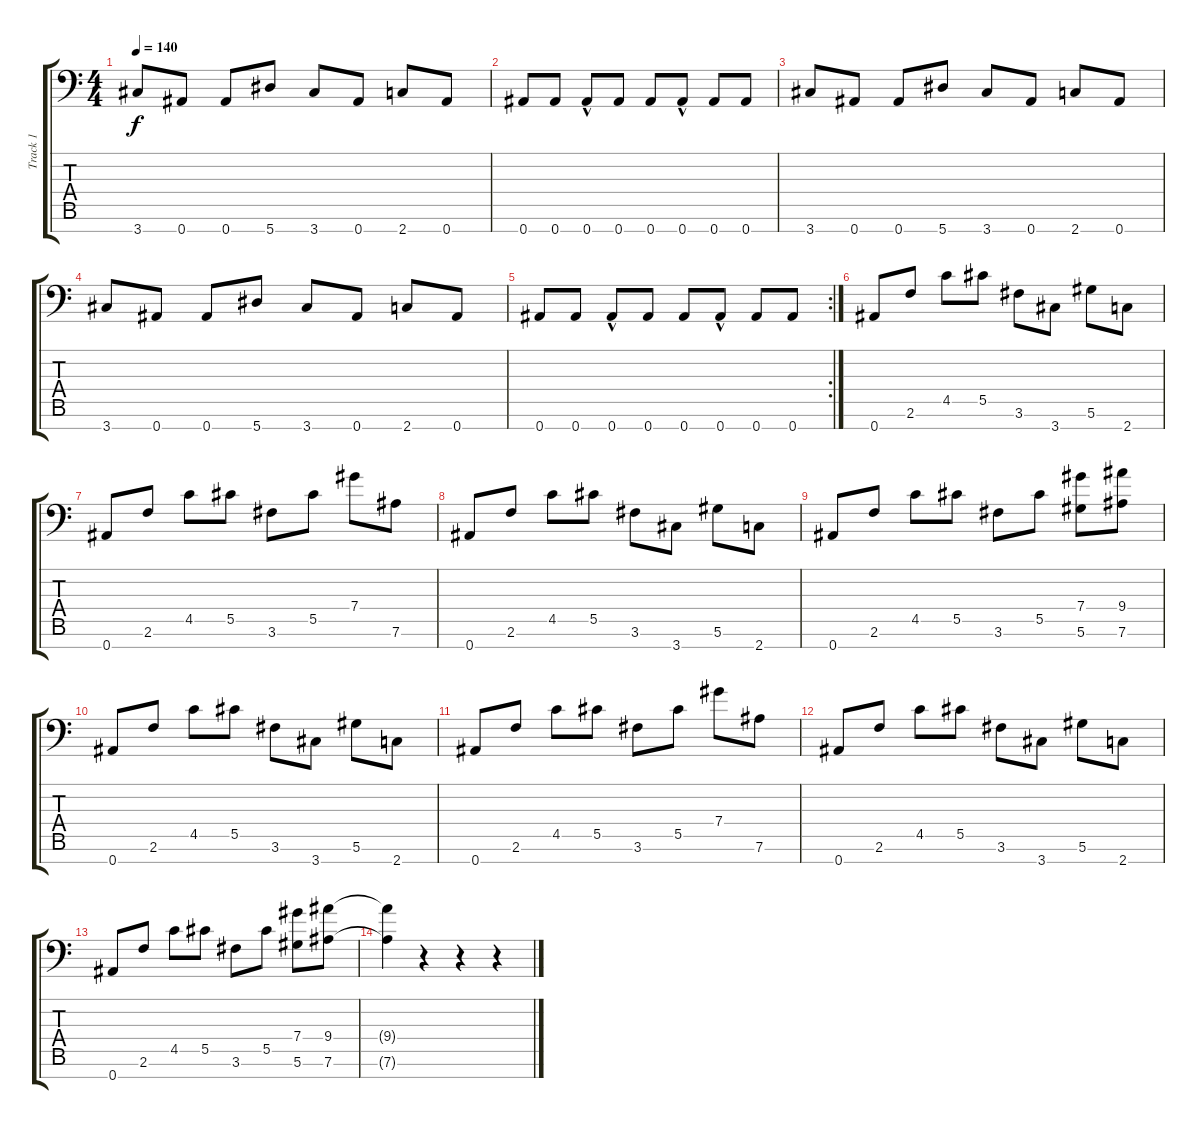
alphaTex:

\track ("Track 1" "Track 1") {instrument overdrivenguitar}
\staff {score tabs}
\tuning (Eb4 Bb3 Gb3 Db3 Ab2 Eb2 Bb1) {hide}
\ts (4 4)
\tempo 140
\clef f4
\ks c
3.7.8{dy f} 0.7.8 0.7.8 5.7.8 3.7.8 0.7.8 2.7.8 0.7.8 |
0.7.8 0.7.8 0.7{hac}.8 0.7.8 0.7.8 0.7{hac}.8 0.7.8 0.7.8 |
3.7.8 0.7.8 0.7.8 5.7.8 3.7.8 0.7.8 2.7.8 0.7.8 |
3.7.8 0.7.8 0.7.8 5.7.8 3.7.8 0.7.8 2.7.8 0.7.8 |
\rc 2
0.7.8 0.7.8 0.7{hac}.8 0.7.8 0.7.8 0.7{hac}.8 0.7.8 0.7.8 |
0.7.8 2.6.8 4.5.8 5.5.8 3.6.8 3.7.8 5.6.8 2.7.8 |
0.7.8 2.6.8 4.5.8 5.5.8 3.6.8 5.5.8 7.4.8 7.6.8 |
0.7.8 2.6.8 4.5.8 5.5.8 3.6.8 3.7.8 5.6.8 2.7.8 |
0.7.8 2.6.8 4.5.8 5.5.8 3.6.8 5.5.8 (7.4 5.6).8 (9.4 7.6).8 |
0.7.8 2.6.8 4.5.8 5.5.8 3.6.8 3.7.8 5.6.8 2.7.8 |
0.7.8 2.6.8 4.5.8 5.5.8 3.6.8 5.5.8 7.4.8 7.6.8 |
0.7.8 2.6.8 4.5.8 5.5.8 3.6.8 3.7.8 5.6.8 2.7.8 |
0.7.8 2.6.8 4.5.8 5.5.8 3.6.8 5.5.8 (7.4 5.6).8 (9.4 7.6).8 |
(9.4{t} 7.6{t}).4 r.4 r.4 r.4
